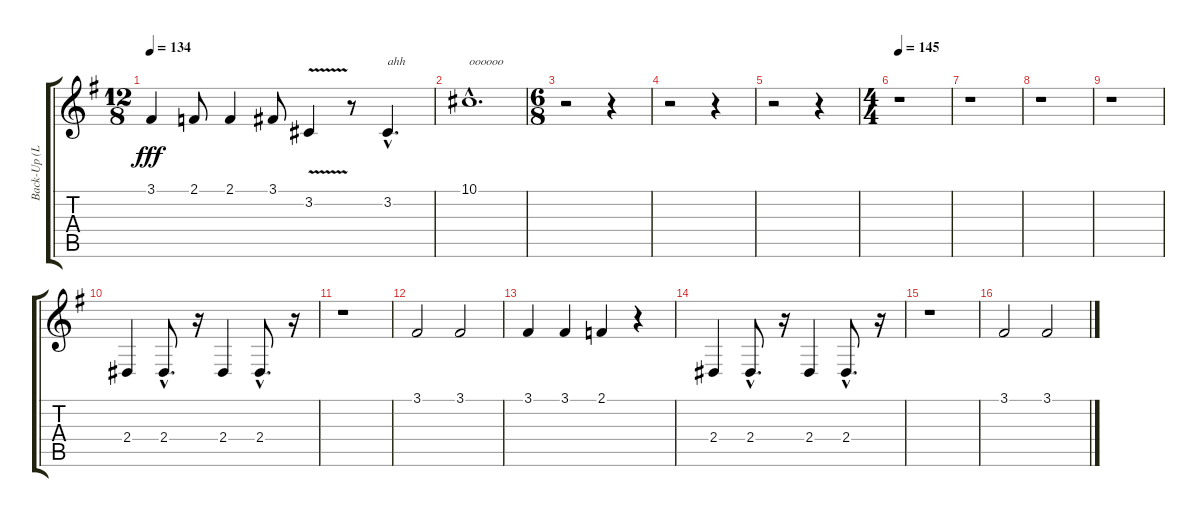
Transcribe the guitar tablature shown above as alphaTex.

\track ("Back-Up (Luke, Tim,  Arif)" "Back-Up (L") {instrument lead1square}
\staff {score tabs}
\tuning (Eb4 Bb3 Gb3 Db3 Ab2 Eb2) {hide}
\ts (12 8)
\tempo 134
\clef g2
\ks g
3.1.4{dy fff} 2.1.8 2.1.4 3.1.8 3.2{v}.4 r.8 3.2{hac}.4{d txt "ahh"} |
10.1{hac}.1{d txt "oooooo"} |
\ts (6 8)
r.2 r.4 |
r.2 r.4 |
r.2 r.4 |
\ts (4 4)
\tempo 145
r.1 |
r.1 |
r.1 |
r.1 |
2.4.4 2.4{hac}.8{d} r.16 2.4.4 2.4{hac}.8{d} r.16 |
r.1 |
3.1.2 3.1.2 |
3.1.4 3.1.4 2.1.4 r.4 |
2.4.4 2.4{hac}.8{d} r.16 2.4.4 2.4{hac}.8{d} r.16 |
r.1 |
3.1.2 3.1.2
